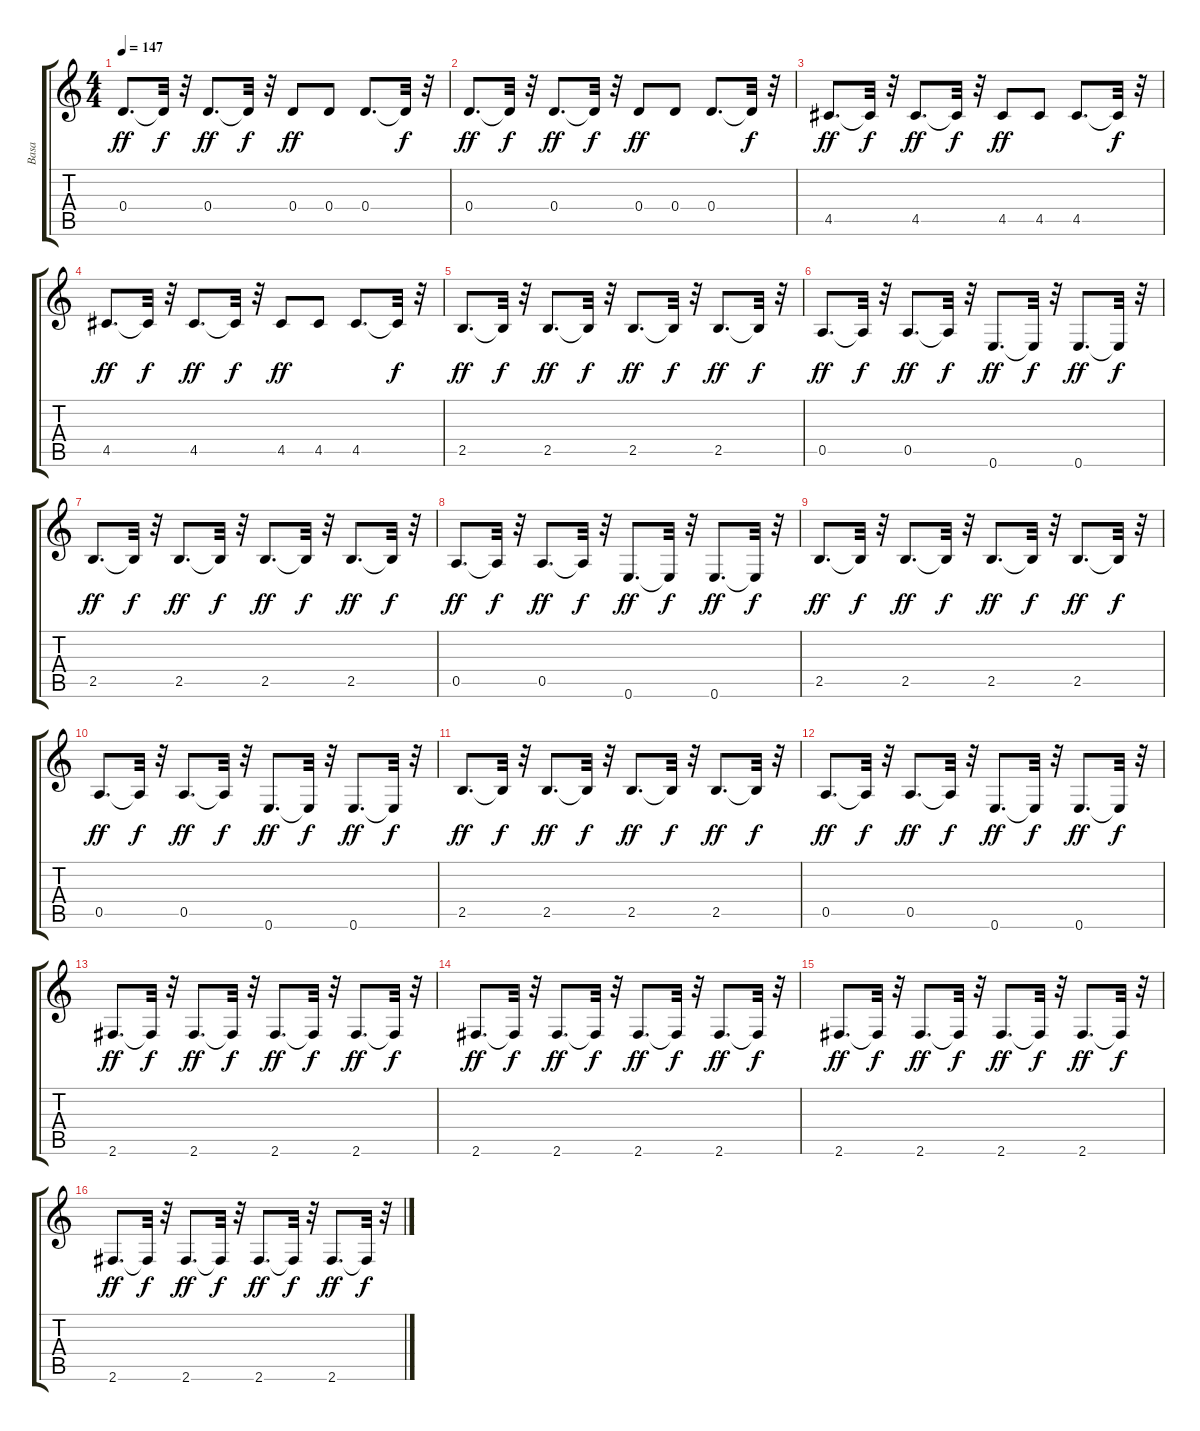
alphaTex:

\track ("Basa" "Basa") {instrument electricbassfinger}
\staff {score tabs}
\tuning (E4 B3 G3 D3 A2 E2) {hide}
\ts (4 4)
\tempo 147
\clef g2
\ks c
0.4.8{d dy ff} 0.4{t}.32{dy f} r.32 0.4.8{d dy ff} 0.4{t}.32{dy f} r.32 0.4.8{dy ff} 0.4.8 0.4.8{d} 0.4{t}.32{dy f} r.32 |
0.4.8{d dy ff} 0.4{t}.32{dy f} r.32 0.4.8{d dy ff} 0.4{t}.32{dy f} r.32 0.4.8{dy ff} 0.4.8 0.4.8{d} 0.4{t}.32{dy f} r.32 |
4.5.8{d dy ff} 4.5{t}.32{dy f} r.32 4.5.8{d dy ff} 4.5{t}.32{dy f} r.32 4.5.8{dy ff} 4.5.8 4.5.8{d} 4.5{t}.32{dy f} r.32 |
4.5.8{d dy ff} 4.5{t}.32{dy f} r.32 4.5.8{d dy ff} 4.5{t}.32{dy f} r.32 4.5.8{dy ff} 4.5.8 4.5.8{d} 4.5{t}.32{dy f} r.32 |
2.5.8{d dy ff} 2.5{t}.32{dy f} r.32 2.5.8{d dy ff} 2.5{t}.32{dy f} r.32 2.5.8{d dy ff} 2.5{t}.32{dy f} r.32 2.5.8{d dy ff} 2.5{t}.32{dy f} r.32 |
0.5.8{d dy ff} 0.5{t}.32{dy f} r.32 0.5.8{d dy ff} 0.5{t}.32{dy f} r.32 0.6.8{d dy ff} 0.6{t}.32{dy f} r.32 0.6.8{d dy ff} 0.6{t}.32{dy f} r.32 |
2.5.8{d dy ff} 2.5{t}.32{dy f} r.32 2.5.8{d dy ff} 2.5{t}.32{dy f} r.32 2.5.8{d dy ff} 2.5{t}.32{dy f} r.32 2.5.8{d dy ff} 2.5{t}.32{dy f} r.32 |
0.5.8{d dy ff} 0.5{t}.32{dy f} r.32 0.5.8{d dy ff} 0.5{t}.32{dy f} r.32 0.6.8{d dy ff} 0.6{t}.32{dy f} r.32 0.6.8{d dy ff} 0.6{t}.32{dy f} r.32 |
2.5.8{d dy ff} 2.5{t}.32{dy f} r.32 2.5.8{d dy ff} 2.5{t}.32{dy f} r.32 2.5.8{d dy ff} 2.5{t}.32{dy f} r.32 2.5.8{d dy ff} 2.5{t}.32{dy f} r.32 |
0.5.8{d dy ff} 0.5{t}.32{dy f} r.32 0.5.8{d dy ff} 0.5{t}.32{dy f} r.32 0.6.8{d dy ff} 0.6{t}.32{dy f} r.32 0.6.8{d dy ff} 0.6{t}.32{dy f} r.32 |
2.5.8{d dy ff} 2.5{t}.32{dy f} r.32 2.5.8{d dy ff} 2.5{t}.32{dy f} r.32 2.5.8{d dy ff} 2.5{t}.32{dy f} r.32 2.5.8{d dy ff} 2.5{t}.32{dy f} r.32 |
0.5.8{d dy ff} 0.5{t}.32{dy f} r.32 0.5.8{d dy ff} 0.5{t}.32{dy f} r.32 0.6.8{d dy ff} 0.6{t}.32{dy f} r.32 0.6.8{d dy ff} 0.6{t}.32{dy f} r.32 |
2.6.8{d dy ff} 2.6{t}.32{dy f} r.32 2.6.8{d dy ff} 2.6{t}.32{dy f} r.32 2.6.8{d dy ff} 2.6{t}.32{dy f} r.32 2.6.8{d dy ff} 2.6{t}.32{dy f} r.32 |
2.6.8{d dy ff} 2.6{t}.32{dy f} r.32 2.6.8{d dy ff} 2.6{t}.32{dy f} r.32 2.6.8{d dy ff} 2.6{t}.32{dy f} r.32 2.6.8{d dy ff} 2.6{t}.32{dy f} r.32 |
2.6.8{d dy ff} 2.6{t}.32{dy f} r.32 2.6.8{d dy ff} 2.6{t}.32{dy f} r.32 2.6.8{d dy ff} 2.6{t}.32{dy f} r.32 2.6.8{d dy ff} 2.6{t}.32{dy f} r.32 |
2.6.8{d dy ff} 2.6{t}.32{dy f} r.32 2.6.8{d dy ff} 2.6{t}.32{dy f} r.32 2.6.8{d dy ff} 2.6{t}.32{dy f} r.32 2.6.8{d dy ff} 2.6{t}.32{dy f} r.32
